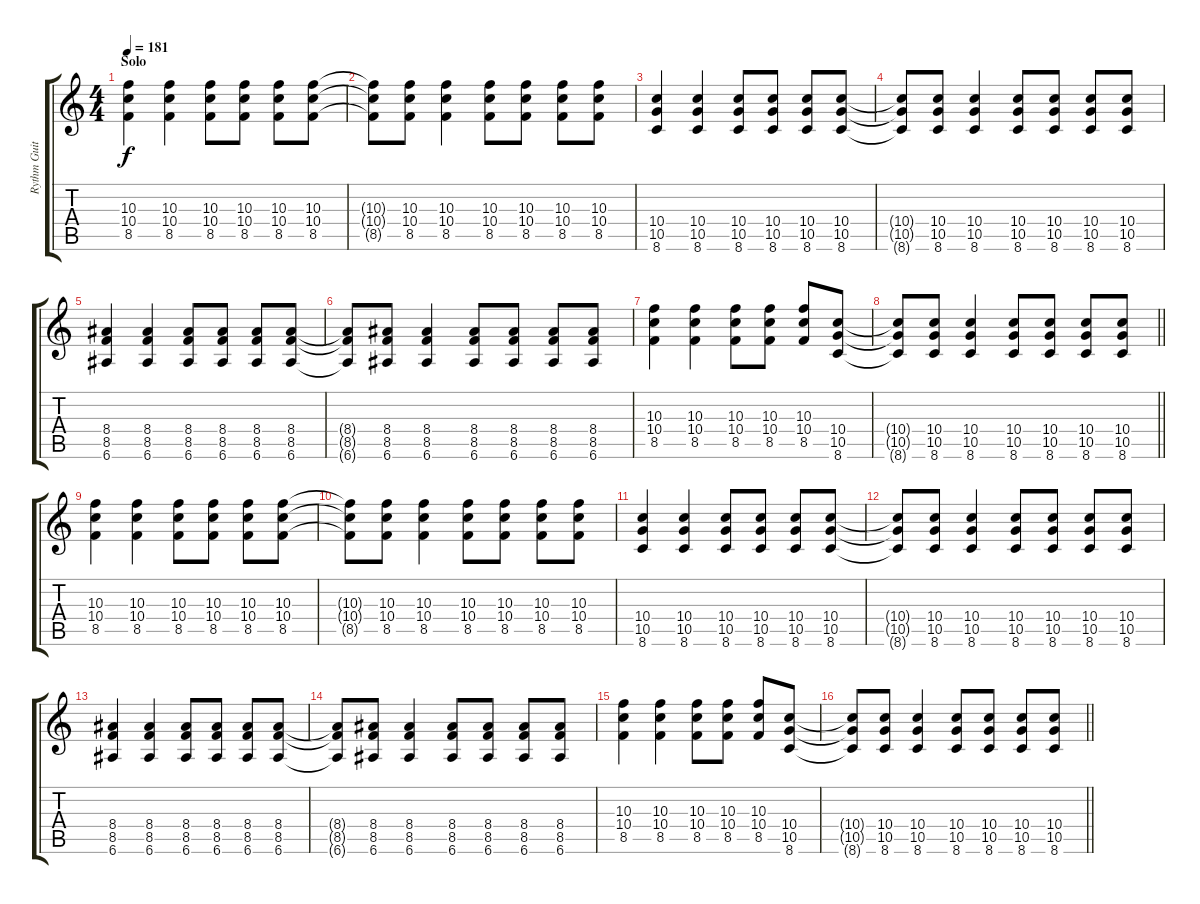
\track ("Rythm Guitar" "Rythm Guit") {instrument overdrivenguitar}
\staff {score tabs}
\tuning (E4 B3 G3 D3 A2 E2) {hide}
\ts (4 4)
\section ("" "Solo")
\tempo 181
\clef g2
\ks c
(10.3 10.4 8.5).4{dy f} (10.3 10.4 8.5).4 (10.3 10.4 8.5).8 (10.3 10.4 8.5).8 (10.3 10.4 8.5).8 (10.3 10.4 8.5).8 |
(10.3{t} 10.4{t} 8.5{t}).8 (10.3 10.4 8.5).8 (10.3 10.4 8.5).4 (10.3 10.4 8.5).8 (10.3 10.4 8.5).8 (10.3 10.4 8.5).8 (10.3 10.4 8.5).8 |
(10.4 10.5 8.6).4 (10.4 10.5 8.6).4 (10.4 10.5 8.6).8 (10.4 10.5 8.6).8 (10.4 10.5 8.6).8 (10.4 10.5 8.6).8 |
(10.4{t} 10.5{t} 8.6{t}).8 (10.4 10.5 8.6).8 (10.4 10.5 8.6).4 (10.4 10.5 8.6).8 (10.4 10.5 8.6).8 (10.4 10.5 8.6).8 (10.4 10.5 8.6).8 |
(8.4 8.5 6.6).4 (8.4 8.5 6.6).4 (8.4 8.5 6.6).8 (8.4 8.5 6.6).8 (8.4 8.5 6.6).8 (8.4 8.5 6.6).8 |
(8.4{t} 8.5{t} 6.6{t}).8 (8.4 8.5 6.6).8 (8.4 8.5 6.6).4 (8.4 8.5 6.6).8 (8.4 8.5 6.6).8 (8.4 8.5 6.6).8 (8.4 8.5 6.6).8 |
(10.3 10.4 8.5).4 (10.3 10.4 8.5).4 (10.3 10.4 8.5).8 (10.3 10.4 8.5).8 (10.3 10.4 8.5).8 (10.4 10.5 8.6).8 |
\barLineRight lightlight
(10.4{t} 10.5{t} 8.6{t}).8 (10.4 10.5 8.6).8 (10.4 10.5 8.6).4 (10.4 10.5 8.6).8 (10.4 10.5 8.6).8 (10.4 10.5 8.6).8 (10.4 10.5 8.6).8 |
(10.3 10.4 8.5).4 (10.3 10.4 8.5).4 (10.3 10.4 8.5).8 (10.3 10.4 8.5).8 (10.3 10.4 8.5).8 (10.3 10.4 8.5).8 |
(10.3{t} 10.4{t} 8.5{t}).8 (10.3 10.4 8.5).8 (10.3 10.4 8.5).4 (10.3 10.4 8.5).8 (10.3 10.4 8.5).8 (10.3 10.4 8.5).8 (10.3 10.4 8.5).8 |
(10.4 10.5 8.6).4 (10.4 10.5 8.6).4 (10.4 10.5 8.6).8 (10.4 10.5 8.6).8 (10.4 10.5 8.6).8 (10.4 10.5 8.6).8 |
(10.4{t} 10.5{t} 8.6{t}).8 (10.4 10.5 8.6).8 (10.4 10.5 8.6).4 (10.4 10.5 8.6).8 (10.4 10.5 8.6).8 (10.4 10.5 8.6).8 (10.4 10.5 8.6).8 |
(8.4 8.5 6.6).4 (8.4 8.5 6.6).4 (8.4 8.5 6.6).8 (8.4 8.5 6.6).8 (8.4 8.5 6.6).8 (8.4 8.5 6.6).8 |
(8.4{t} 8.5{t} 6.6{t}).8 (8.4 8.5 6.6).8 (8.4 8.5 6.6).4 (8.4 8.5 6.6).8 (8.4 8.5 6.6).8 (8.4 8.5 6.6).8 (8.4 8.5 6.6).8 |
(10.3 10.4 8.5).4 (10.3 10.4 8.5).4 (10.3 10.4 8.5).8 (10.3 10.4 8.5).8 (10.3 10.4 8.5).8 (10.4 10.5 8.6).8 |
\barLineRight lightlight
(10.4{t} 10.5{t} 8.6{t}).8 (10.4 10.5 8.6).8 (10.4 10.5 8.6).4 (10.4 10.5 8.6).8 (10.4 10.5 8.6).8 (10.4 10.5 8.6).8 (10.4 10.5 8.6).8
